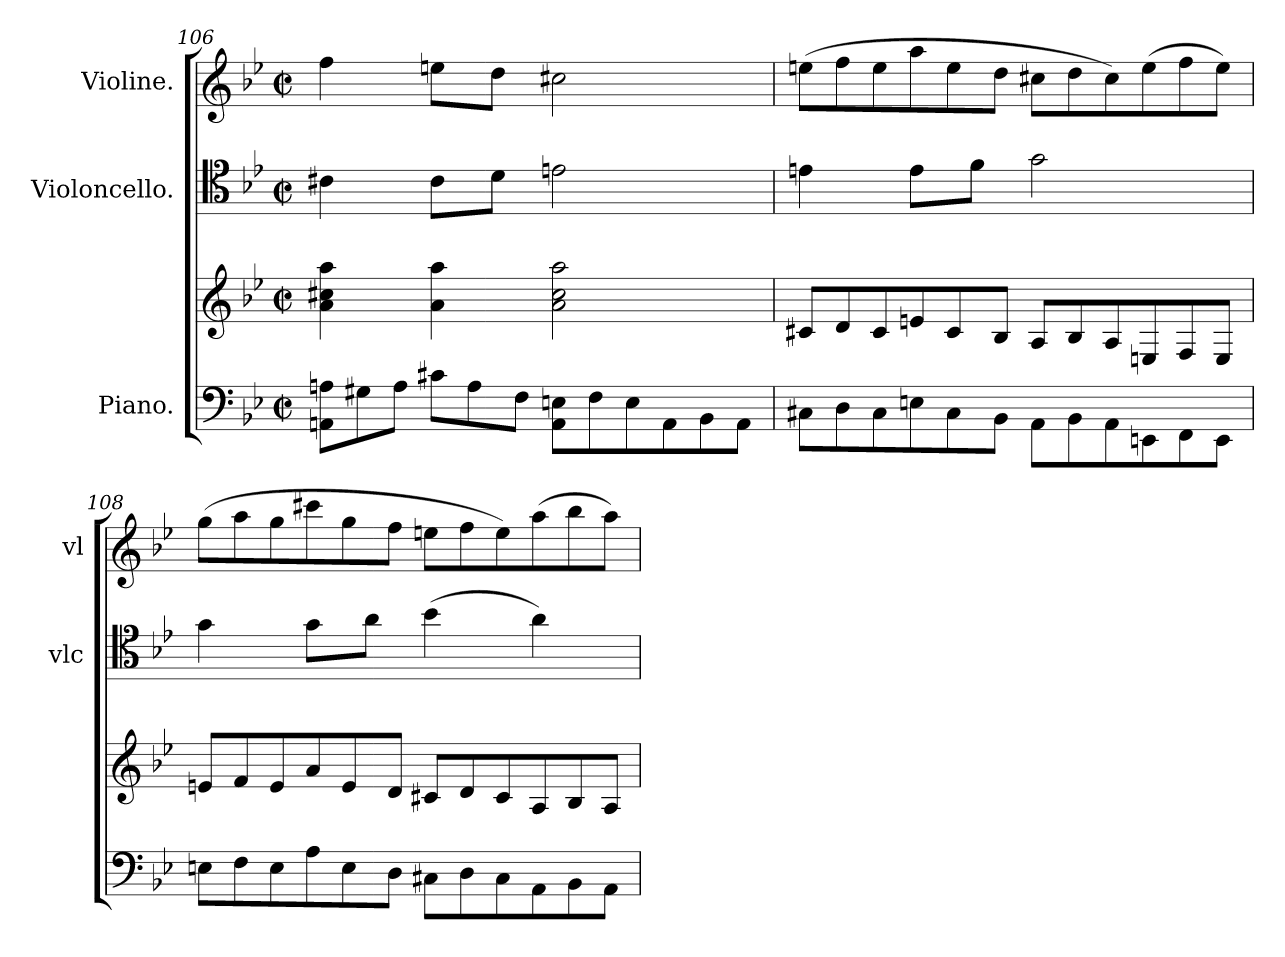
**kern	**kern	**kern	**kern
*part3	*part3	*part2	*part1
*staff4	*staff3	*staff2	*staff1
*I"Piano.	*	*I"Violoncello.	*I"Violine.
*	*	*I'vlc	*I'vl
*clefF4	*clefG2	*clefC4	*clefG2
*k[b-e-]	*k[b-e-]	*k[b-e-]	*k[b-e-]
*g:	*g:	*g:	*g:
*M2/2	*M2/2	*M2/2	*M2/2
*met(c|)	*met(c|)	*met(c|)	*met(c|)
*Xtuplet	*	*	*
=106	=106	=106	=106
12AAn\ 12An\L	4a\ 4cc#X\ 4aa\	4c#X\	4ff\
12G#X\	.	.	.
12A\J	.	.	.
12c#X\L	4a\ 4aa\	8c#\L	8een\L
12A\	.	.	.
.	.	8d\J	8dd\J
12F\J	.	.	.
12AA\ 12En\L	2a\ 2cc#\ 2aa\	2en\	2cc#X\
12F\	.	.	.
12E\	.	.	.
12AA\	.	.	.
12BB-\	.	.	.
12AA\J	.	.	.
=107	=107	=107	=107
*	*Xtuplet	*	*Xtuplet
12C#X\L	12c#X/L	4en\	(12een\L
12D\	12d/	.	12ff\
12C#\	12c#/	.	12ee\
12En\	12en/	8e\L	12aa\
12C#\	12c#/	.	12ee\
.	.	8f\J	.
12BB-\J	12B-/J	.	12dd\J
12AA\L	12A/L	2g\	12cc#X\L
12BB-\	12B-/	.	12dd\
12AA\	12A/	.	12cc#\)
12EEn\	12En/	.	(12ee\
12FF\	12F/	.	12ff\
12EE\J	12E/J	.	12ee\J)
=108	=108	=108	=108
12En\L	12en/L	4g\	(12gg\L
12F\	12f/	.	12aa\
12E\	12e/	.	12gg\
12A\	12a/	8g\L	12ccc#X\
12E\	12e/	.	12gg\
.	.	8a\J	.
12D\J	12d/J	.	12ff\J
12C#X\L	12c#X/L	(4b-\	12een\L
12D\	12d/	.	12ff\
12C#\	12c#/	.	12ee\)
12AA\	12A/	4a\)	(12aa\
12BB-\	12B-/	.	12bb-\
12AA\J	12A/J	.	12aa\J)
=	=	=	=
*-	*-	*-	*-
